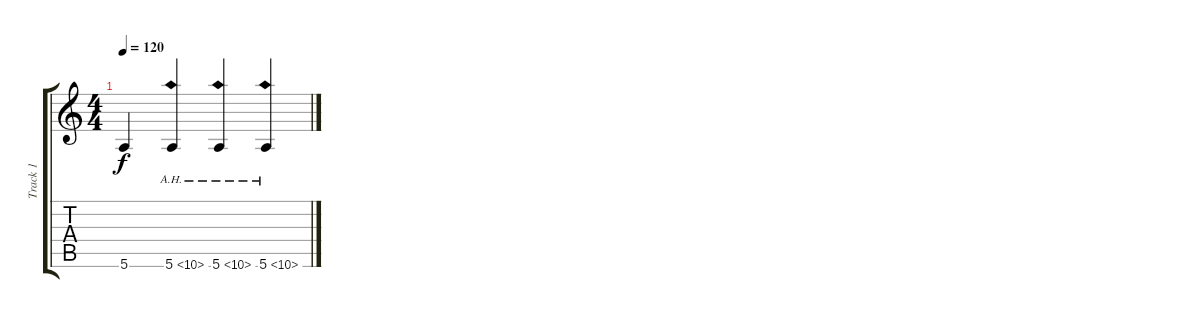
\track ("Track 1" "Track 1") {instrument acousticguitarnylon}
\staff {score tabs}
\tuning (E4 B3 G3 D3 A2 E2) {hide}
\ts (4 4)
\tempo 120
\clef g2
\ks c
5.6.4{dy f instrument acousticguitarnylon} 5.6{ah 5}.4 5.6{ah 5}.4 5.6{ah 5}.4
